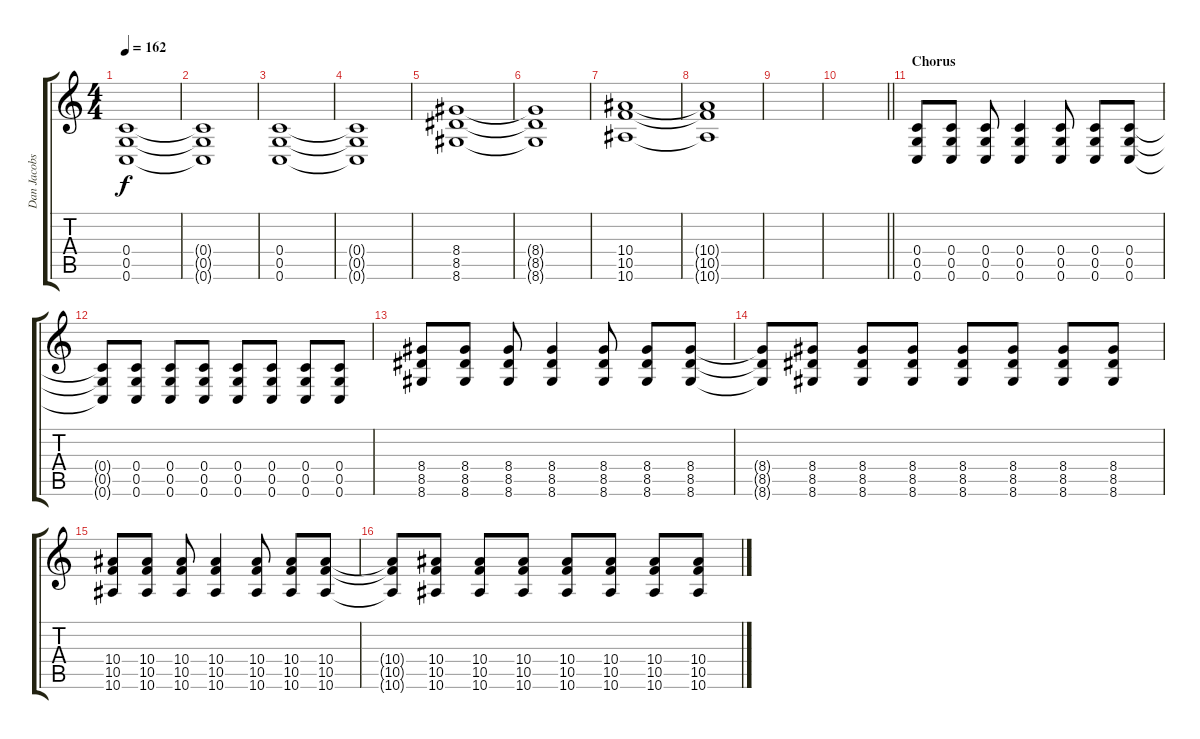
\track ("Dan Jacobs" "Dan Jacobs") {instrument distortionguitar}
\staff {score tabs}
\tuning (D4 A3 F3 C3 G2 C2) {hide}
\ts (4 4)
\tempo 162
\clef g2
\ks c
(0.4{t} 0.5{t} 0.6{t}).1{dy f} |
(0.4{t} 0.5{t} 0.6{t}).1 |
(0.4 0.5 0.6).1 |
(0.4{t} 0.5{t} 0.6{t}).1 |
(8.4 8.5 8.6).1 |
(8.4{t} 8.5{t} 8.6{t}).1 |
(10.4 10.5 10.6).1 |
(10.4{t} 10.5{t} 10.6{t}).1 |
|
\barLineRight lightlight
|
\section ("" "Chorus")
(0.4 0.5 0.6).8{volume 7} (0.4 0.5 0.6).8 (0.4 0.5 0.6).8 (0.4 0.5 0.6).4 (0.4 0.5 0.6).8 (0.4 0.5 0.6).8 (0.4 0.5 0.6).8 |
(0.4{t} 0.5{t} 0.6{t}).8 (0.4 0.5 0.6).8 (0.4 0.5 0.6).8 (0.4 0.5 0.6).8 (0.4 0.5 0.6).8 (0.4 0.5 0.6).8 (0.4 0.5 0.6).8 (0.4 0.5 0.6).8 |
(8.4 8.5 8.6).8 (8.4 8.5 8.6).8 (8.4 8.5 8.6).8 (8.4 8.5 8.6).4 (8.4 8.5 8.6).8 (8.4 8.5 8.6).8 (8.4 8.5 8.6).8 |
(8.4{t} 8.5{t} 8.6{t}).8 (8.4 8.5 8.6).8 (8.4 8.5 8.6).8 (8.4 8.5 8.6).8 (8.4 8.5 8.6).8 (8.4 8.5 8.6).8 (8.4 8.5 8.6).8 (8.4 8.5 8.6).8 |
(10.4 10.5 10.6).8 (10.4 10.5 10.6).8 (10.4 10.5 10.6).8 (10.4 10.5 10.6).4 (10.4 10.5 10.6).8 (10.4 10.5 10.6).8 (10.4 10.5 10.6).8 |
(10.4{t} 10.5{t} 10.6{t}).8 (10.4 10.5 10.6).8 (10.4 10.5 10.6).8 (10.4 10.5 10.6).8 (10.4 10.5 10.6).8 (10.4 10.5 10.6).8 (10.4 10.5 10.6).8 (10.4 10.5 10.6).8
